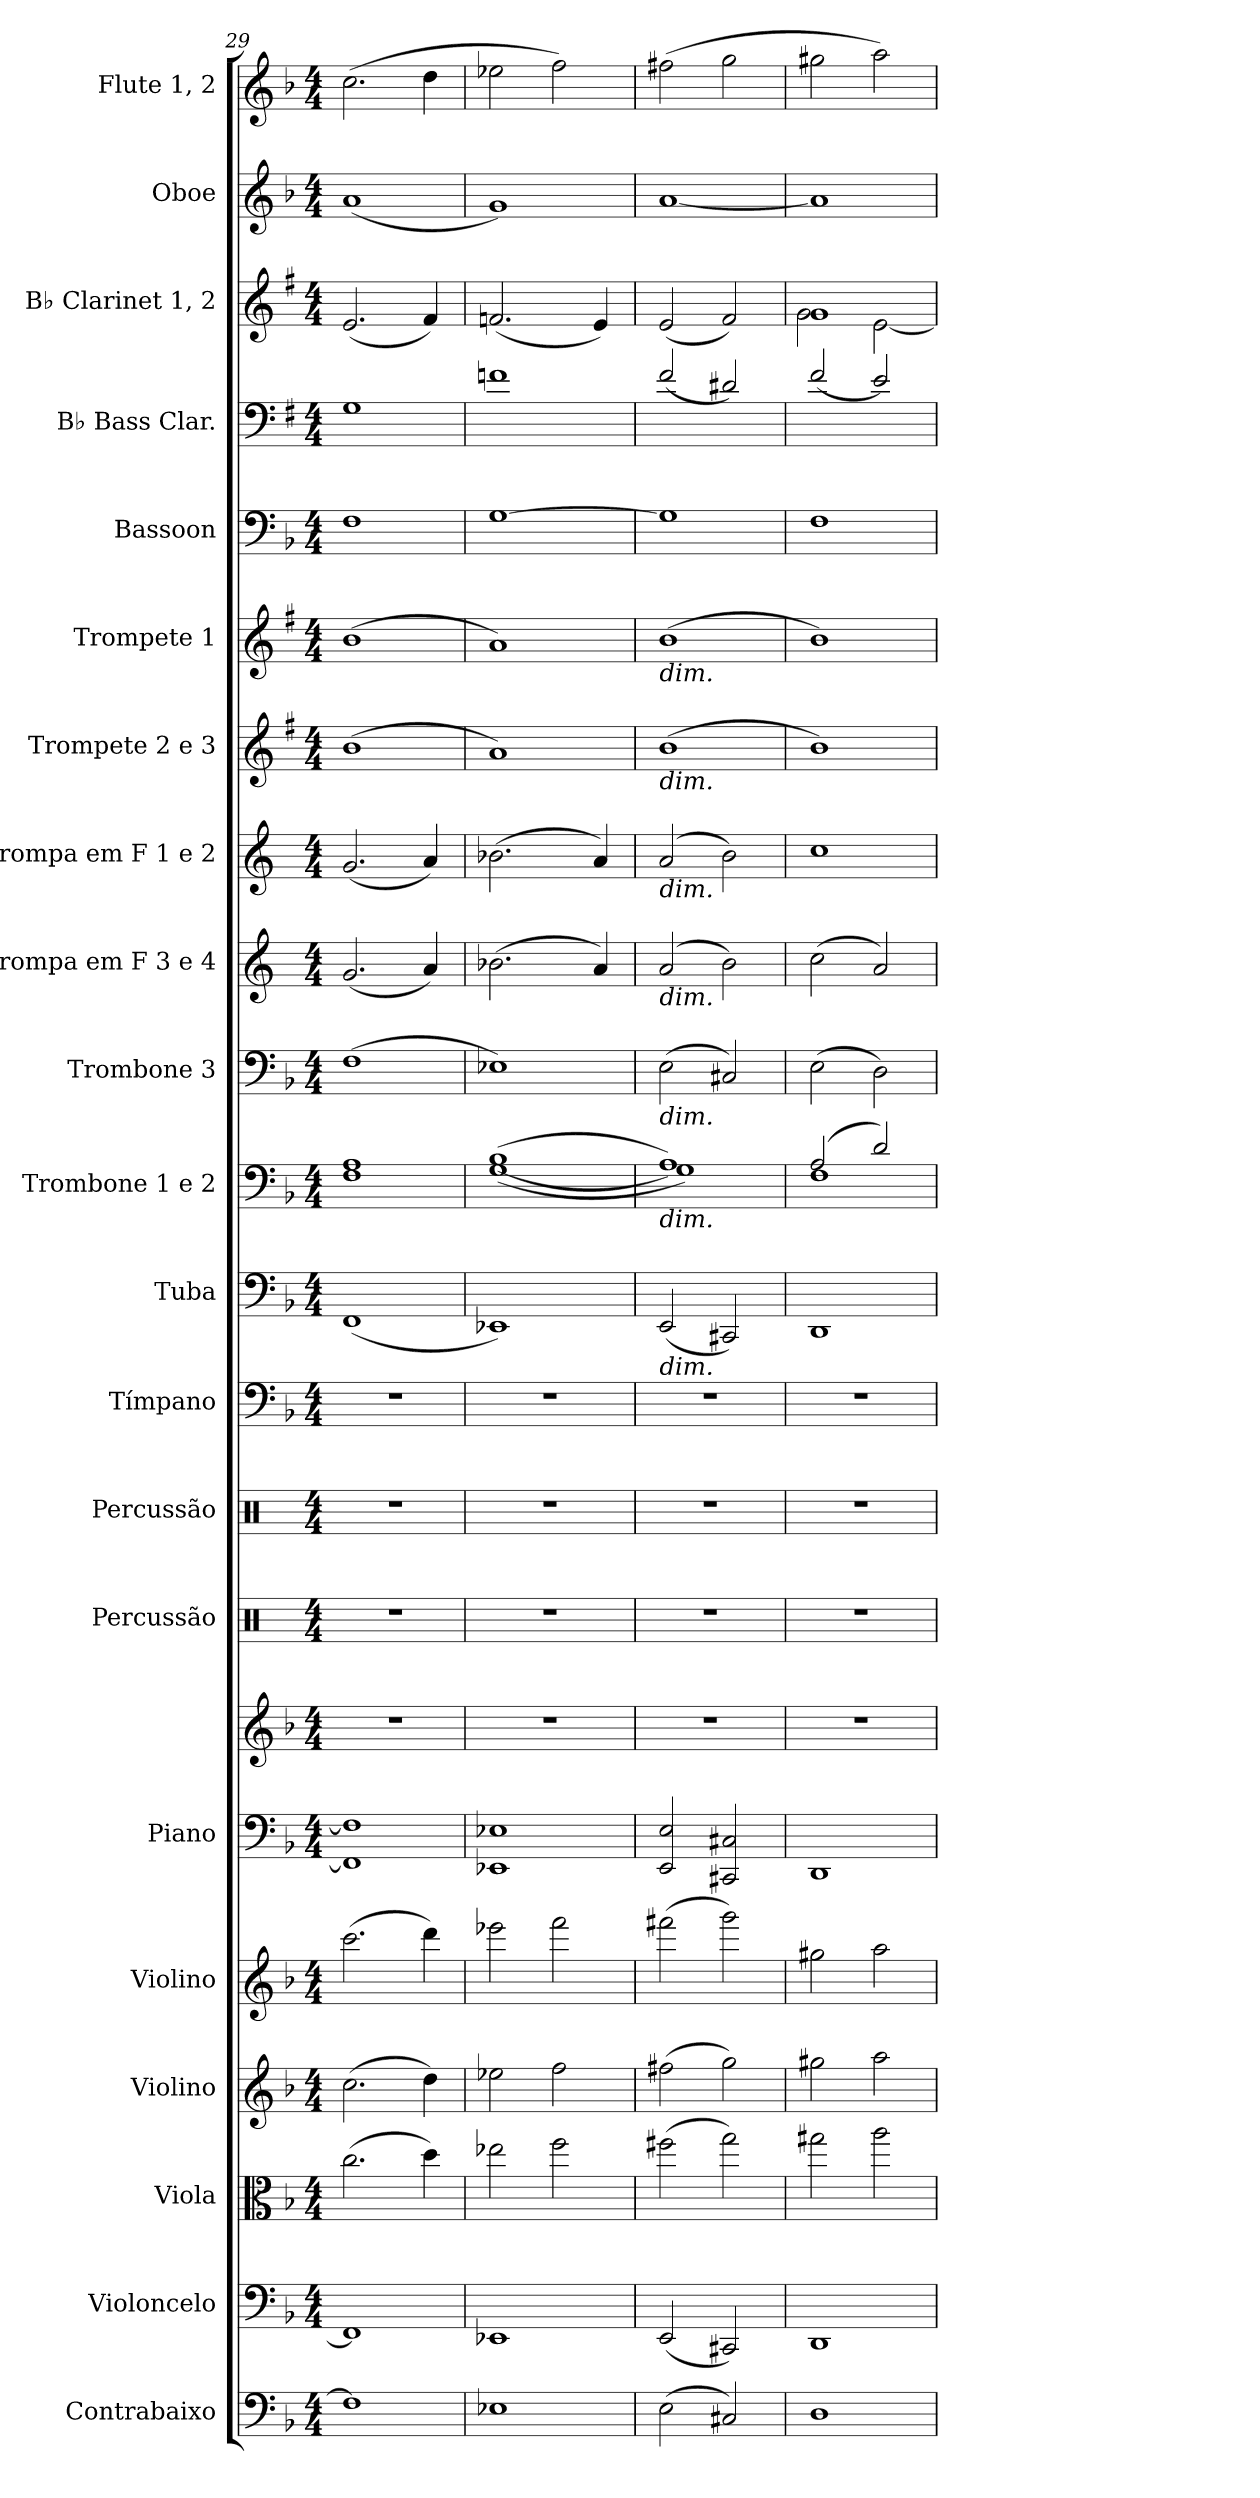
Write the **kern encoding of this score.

**kern	**kern	**kern	**kern	**kern	**kern	**kern	**kern	**kern	**kern	**kern	**kern	**kern	**kern	**kern	**kern	**kern	**kern	**kern	**kern	**kern	**kern
*part21	*part20	*part19	*part18	*part17	*part16	*part16	*part15	*part14	*part13	*part12	*part11	*part10	*part9	*part8	*part7	*part6	*part5	*part4	*part3	*part2	*part1
*staff22	*staff21	*staff20	*staff19	*staff18	*staff17	*staff16	*staff15	*staff14	*staff13	*staff12	*staff11	*staff10	*staff9	*staff8	*staff7	*staff6	*staff5	*staff4	*staff3	*staff2	*staff1
*I"Contrabaixo	*I"Violoncelo	*I"Viola	*I"Violino	*I"Violino	*I"Piano	*	*I"Percussão	*I"Percussão	*I"Tímpano	*I"Tuba	*I"Trombone 1 e 2	*I"Trombone 3	*I"Trompa em F 3 e 4	*I"trompa em F 1 e 2	*I"Trompete 2 e 3	*I"Trompete 1	*I"Bassoon	*I"B♭ Bass Clar.	*I"B♭ Clarinet 1, 2	*I"Oboe	*I"Flute 1, 2
*I'Cb.	*I'Vc.	*I'Vla	*I'Vln.	*I'Vln.	*I'Pno	*	*I'Perc.	*I'Perc.	*	*I'Tba.	*I'Tbn.	*I'Tbn.	*I'Trom. F 3, 4	*I'Trom. 1,2	*I'Tpt. 2, 3	*	*I'Bsn.	*I'B♭ B. Cl.	*I'B♭ Cl. 1, 2	*I'Ob.	*I'Fl. 1, 2
*clefF4	*clefF4	*clefC3	*clefG2	*clefG2	*clefF4	*clefG2	*clefX	*clefX	*clefF4	*clefF4	*clefF4	*clefF4	*clefG2	*clefG2	*clefG2	*clefG2	*clefF4	*clefF4	*clefG2	*clefG2	*clefG2
*ITrd7c12	*	*	*	*	*	*	*	*	*	*	*	*	*ITrd4c7	*ITrd4c7	*ITrd1c2	*ITrd1c2	*	*ITrd1c2	*ITrd1c2	*	*
*k[b-]	*k[b-]	*k[b-]	*k[b-]	*k[b-]	*k[b-]	*k[b-]	*k[]	*k[]	*k[b-]	*k[b-]	*k[b-]	*k[b-]	*k[b-]	*k[b-]	*k[b-]	*k[b-]	*k[b-]	*k[b-]	*k[b-]	*k[b-]	*k[b-]
*M4/4	*M4/4	*M4/4	*M4/4	*M4/4	*M4/4	*M4/4	*M4/4	*M4/4	*M4/4	*M4/4	*M4/4	*M4/4	*M4/4	*M4/4	*M4/4	*M4/4	*M4/4	*M4/4	*M4/4	*M4/4	*M4/4
=29	=29	=29	=29	=29	=29	=29	=29	=29	=29	=29	=29	=29	=29	=29	=29	=29	=29	=29	=29	=29	=29
1FF]	1FF]	(>2.cc\	(>2.cc\	(>2.ccc\	1FF] 1F]	1r	1r	1r	1r	(<1FF	1F 1A	(>1F	(<2.c/	(<2.c/	(>1a	(>1a	1F	1F	(<2.d/	(<1a	(>2.cc\
.	.	4dd\)	4dd\)	4ddd\)	.	.	.	.	.	.	.	.	4d/)	4d/)	.	.	.	.	4e/)	.	4dd\
!!LO:PB:g=z
=30	=30	=30	=30	=30	=30	=30	=30	=30	=30	=30	=30	=30	=30	=30	=30	=30	=30	=30	=30	=30	=30
*	*	*	*	*	*	*	*	*	*	*	*^	*	*	*	*	*	*	*	*	*	*
1EE-X	1EE-X	2ee-X\	2ee-X\	2eee-X\	1EE-X 1E-X	1r	1r	1r	1r	1EE-X)	(>(>1B-	(<1G	1E-X)	(>2.e-X\	(>2.e-X\	1g)	1g)	[1G	1e-X	(<2.e-X/	1g)	2ee-X\
.	.	2ff\	2ff\	2fff\	.	.	.	.	.	.	.	.	.	.	.	.	.	.	.	.	.	2ff\)
.	.	.	.	.	.	.	.	.	.	.	.	.	.	4d/)	4d/)	.	.	.	.	4d/)	.	.
=31	=31	=31	=31	=31	=31	=31	=31	=31	=31	=31	=31	=31	=31	=31	=31	=31	=31	=31	=31	=31	=31	=31
!	!	!	!	!	!	!	!	!	!	!	!	!	!	!	!	!	!LO:TX:b:i:t=dim.	!	!	!	!	!
!	!	!	!	!	!	!	!	!	!	!	!	!	!	!	!	!LO:TX:b:i:t=dim.	!	!	!	!	!	!
!	!	!	!	!	!	!	!	!	!	!	!	!	!	!	!LO:TX:b:i:t=dim.	!	!	!	!	!	!	!
!	!	!	!	!	!	!	!	!	!	!	!	!	!	!LO:TX:b:i:t=dim.	!	!	!	!	!	!	!	!
!	!	!	!	!	!	!	!	!	!	!	!	!	!LO:TX:b:i:t=dim.	!	!	!	!	!	!	!	!	!
!	!	!	!	!	!	!	!	!	!	!	!LO:TX:b:i:t=dim.	!	!	!	!	!	!	!	!	!	!	!
!	!	!	!	!	!	!	!	!	!	!LO:TX:b:i:t=dim.	!	!	!	!	!	!	!	!	!	!	!	!
(>2EE\	(<2EE/	(>2ff#X\	(>2ff#X\	(>2fff#X\	2EE/ 2E/	1r	1r	1r	1r	(<2EE/	1A))	1G)	(>2E\	(>2d/	(>2d/	(>1a	(>1a	1G]	(<2e/	(<2d/	[1a	(>2ff#X\
2CC#X/)	2CC#X/)	2gg\)	2gg\)	2ggg\)	2CC#X/ 2C#X/	.	.	.	.	2CC#X/)	.	.	2C#X/)	2e\)	2e\)	.	.	.	2c#X/)	2e/)	.	2gg\
=32	=32	=32	=32	=32	=32	=32	=32	=32	=32	=32	=32	=32	=32	=32	=32	=32	=32	=32	=32	=32	=32	=32
*	*	*	*	*	*	*	*	*	*	*	*	*	*	*	*	*	*	*	*	*^	*	*
1DD	1DD	2gg#X\	2gg#X\	2gg#X\	1DD	1r	1r	1r	1r	1DD	(>2A/	1F	(>2E\	(>2f\	1f	1a)	1a)	1F	(<2e/	1f	2f\	1a]	2gg#X\
.	.	2aa\	2aa\	2aa\	.	.	.	.	.	.	2d/)	.	2D\)	2d/)	.	.	.	.	2d/)	.	[2d\	.	2aa\)
*	*	*	*	*	*	*	*	*	*	*	*v	*v	*	*	*	*	*	*	*	*v	*v	*	*
=	=	=	=	=	=	=	=	=	=	=	=	=	=	=	=	=	=	=	=	=	=
*-	*-	*-	*-	*-	*-	*-	*-	*-	*-	*-	*-	*-	*-	*-	*-	*-	*-	*-	*-	*-	*-
